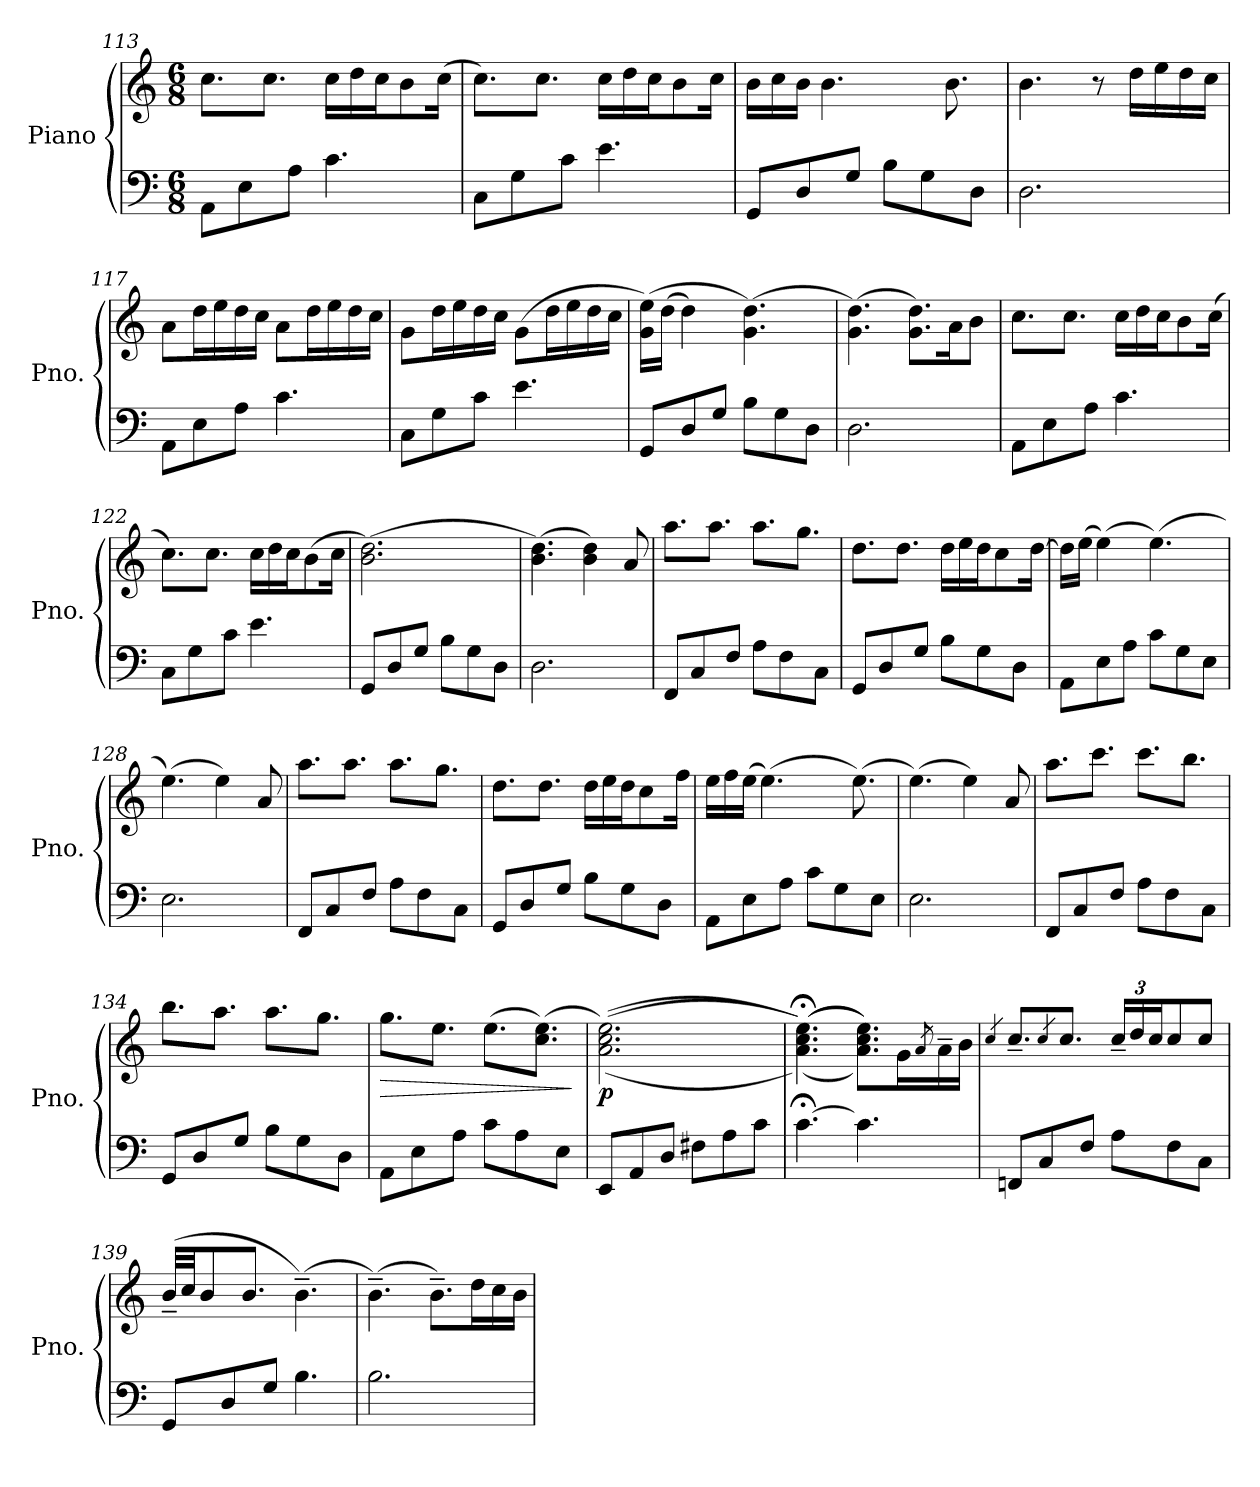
**kern	**kern	**dynam
*part1	*part1	*part1
*staff2	*staff1	*staff1/2
*I"Piano	*	*
*I'Pno.	*	*
*clefF4	*clefG2	*
*k[]	*k[]	*
*M6/8	*M6/8	*
=113	=113	=113
8AA\L	8.cc\L	.
8E\	.	.
.	8.cc\J	.
8A\J	.	.
4.c\	16cc\LL	.
.	16dd\	.
.	16cc\J	.
.	8b\	.
.	(16cc\Jk	.
=114	=114	=114
8C\L	8.cc\L)	.
8G\	.	.
.	8.cc\J	.
8c\J	.	.
4.e\	16cc\LL	.
.	16dd\	.
.	16cc\J	.
.	8b\	.
.	16cc\Jk	.
!!LO:LB:g=z
=115	=115	=115
8GG/L	16b\LL	.
.	16cc\	.
8D/	16b\JJ	.
.	4.b\	.
8G/J	.	.
8B\L	.	.
8G\	.	.
.	8.b\	.
8D\J	.	.
=116	=116	=116
2.D\	4.b\	.
.	8r	.
.	16dd\LL	.
.	16ee\	.
.	16dd\	.
.	16cc\JJ	.
=117	=117	=117
8AA\L	8a\L	.
8E\	16dd\L	.
.	16ee\	.
8A\J	16dd\	.
.	16cc\JJ	.
4.c\	8a\L	.
.	16dd\L	.
.	16ee\	.
.	16dd\	.
.	16cc\JJ	.
=118	=118	=118
8C\L	8g\L	.
8G\	16dd\L	.
.	16ee\	.
8c\J	16dd\	.
.	16cc\JJ	.
4.e\	(8g\L	.
.	16dd\L	.
.	16ee\	.
.	16dd\	.
.	16cc\JJ	.
=119	=119	=119
8GG/L	(16g\ 16ee\LL)	.
.	(16dd\JJ	.
8D/	4dd\)	.
8G/J	.	.
8B\L	(4.g\ 4.dd\)	.
8G\	.	.
8D\J	.	.
!!LO:PB:g=z
=120	=120	=120
2.D\	(4.g\ 4.dd\)	.
.	8.g\ 8.dd\L)	.
.	16a\K	.
.	8b\J	.
=121	=121	=121
8AA\L	8.cc\L	.
8E\	.	.
.	8.cc\J	.
8A\J	.	.
4.c\	16cc\LL	.
.	16dd\	.
.	16cc\J	.
.	8b\	.
.	(16cc\Jk	.
=122	=122	=122
8C\L	8.cc\L)	.
8G\	.	.
.	8.cc\J	.
8c\J	.	.
4.e\	16cc\LL	.
.	16dd\	.
.	16cc\J	.
.	(8b\	.
.	16cc\Jk	.
=123	=123	=123
8GG/L	(2.b\ 2.dd\)	.
8D/	.	.
8G/J	.	.
8B\L	.	.
8G\	.	.
8D\J	.	.
=124	=124	=124
2.D\	(4.b\ 4.dd\)	.
.	4b\ 4dd\)	.
.	8a/	.
=125	=125	=125
8FF/L	8.aa\L	.
8C/	.	.
.	8.aa\J	.
8F/J	.	.
8A\L	8.aa\L	.
8F\	.	.
.	8.gg\J	.
8C\J	.	.
!!LO:LB:g=z
=126	=126	=126
8GG/L	8.dd\L	.
8D/	.	.
.	8.dd\J	.
8G/J	.	.
8B\L	16dd\LL	.
.	16ee\	.
8G\	16dd\J	.
.	8cc\	.
8D\J	.	.
.	[16dd\Jk	.
=127	=127	=127
8AA\L	16dd\LL]	.
.	(16ee\JJ	.
8E\	(4ee\)	.
8A\J	.	.
8c\L	(4.ee\)	.
8G\	.	.
8E\J	.	.
=128	=128	=128
2.E\	(4.ee\)	.
.	4ee\)	.
.	8a/	.
=129	=129	=129
8FF/L	8.aa\L	.
8C/	.	.
.	8.aa\J	.
8F/J	.	.
8A\L	8.aa\L	.
8F\	.	.
.	8.gg\J	.
8C\J	.	.
=130	=130	=130
8GG/L	8.dd\L	.
8D/	.	.
.	8.dd\J	.
8G/J	.	.
8B\L	16dd\LL	.
.	16ee\	.
8G\	16dd\J	.
.	8cc\	.
8D\J	.	.
.	16ff\Jk	.
=131	=131	=131
8AA\L	16ee\LL	.
.	16ff\	.
8E\	(16ee\JJ	.
.	(4.ee\)	.
8A\J	.	.
8c\L	.	.
8G\	.	.
.	(8.ee\)	.
8E\J	.	.
!!LO:LB:g=z
=132	=132	=132
2.E\	(4.ee\)	.
.	4ee\)	.
.	8a/	.
=133	=133	=133
8FF/L	8.aa\L	.
8C/	.	.
.	8.ccc\J	.
8F/J	.	.
8A\L	8.ccc\L	.
8F\	.	.
.	8.bb\J	.
8C\J	.	.
=134	=134	=134
8GG/L	8.bb\L	.
8D/	.	.
.	8.aa\J	.
8G/J	.	.
8B\L	8.aa\L	.
8G\	.	.
.	8.gg\J	.
8D\J	.	.
=135	=135	=135
!	!	!LO:HP:b
8AA\L	8.gg\L	>
8E\	.	.
.	8.ee\J	.
8A\J	.	.
8c\L	(8.ee\L	.
8A\	.	.
.	(8.cc\ 8.ee\J)	.
8E\J	.	.
.	.	]
=136	=136	=136
!	!	!LO:DY:b
8EE/L	(((2.a\ 2.cc\ 2.ee\)	p
8AA/	.	.
8D/J	.	.
8F#X\L	.	.
8A\	.	.
8c\J	.	.
=137	=137	=137
[4.c;<\	(((4.a\;< 4.cc\;< 4.ee\;<)))	.
4.c\]	8.a\ 8.cc\ 8.ee\L)))	.
.	16g\L	.
.	8qa/	.
.	16a~\	.
.	16b\JJ	.
!!LO:LB:g=z
=138	=138	=138
.	4qcc/	.
8FFn/L	8.cc~/L	.
8C/	.	.
.	4qcc/	.
.	8.cc/J	.
8F/J	.	.
*	*Xbrackettup	*
8A\L	24cc~/LL	.
.	24dd/	.
.	24cc/J	.
8F\	8cc/	.
8C\J	8cc/J	.
=139	=139	=139
8GG/L	(32b~/LLL	.
.	32cc/JJ	.
.	8b/	.
8D/	.	.
.	8.b/J	.
8G/J	.	.
4.B\	(4.b~\)	.
=140	=140	=140
2.B\	(4.b~\)	.
.	8.b~\L)	.
.	16dd\L	.
.	16cc\	.
.	16b\JJ	.
=	=	=
*-	*-	*-
